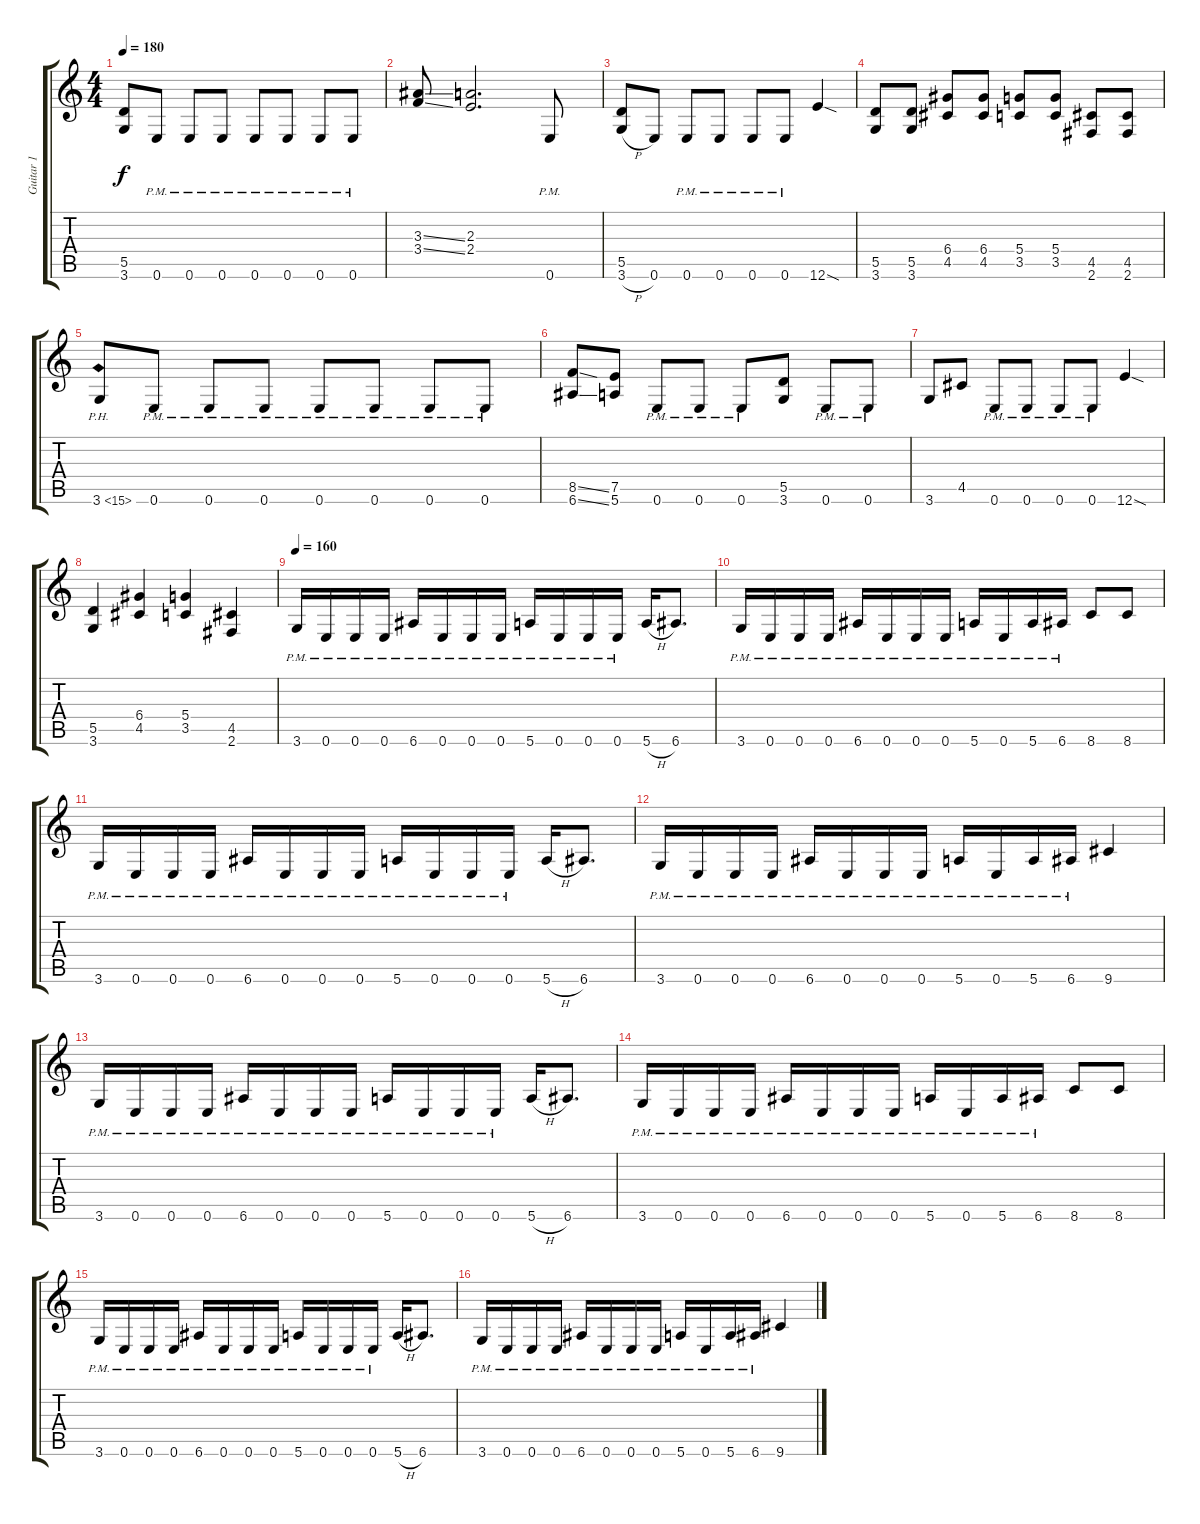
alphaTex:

\track ("Guitar 1" "Guitar 1") {instrument distortionguitar}
\staff {score tabs}
\tuning (E4 B3 G3 D3 A2 E2) {hide}
\ts (4 4)
\tempo 180
\clef g2
\ks c
(5.5 3.6).8{dy f} 0.6{pm}.8 0.6{pm}.8 0.6{pm}.8 0.6{pm}.8 0.6{pm}.8 0.6{pm}.8 0.6{pm}.8 |
(3.3{ss} 3.4{ss}).8 (2.3 2.4).2{d} 0.6{pm}.8 |
(5.5 3.6{h}).8 0.6.8 0.6{pm}.8 0.6{pm}.8 0.6{pm}.8 0.6{pm}.8 12.6{sod}.4 |
(5.5 3.6).8 (5.5 3.6).8 (6.4 4.5).8 (6.4 4.5).8 (5.4 3.5).8 (5.4 3.5).8 (4.5 2.6).8 (4.5 2.6).8 |
3.6{ph 12}.8 0.6{pm}.8 0.6{pm}.8 0.6{pm}.8 0.6{pm}.8 0.6{pm}.8 0.6{pm}.8 0.6{pm}.8 |
(8.5{ss} 6.6{ss}).8 (7.5 5.6).8 0.6{pm}.8 0.6{pm}.8 0.6{pm}.8 (5.5 3.6).8 0.6{pm}.8 0.6{pm}.8 |
3.6.8 4.5.8 0.6{pm}.8 0.6{pm}.8 0.6{pm}.8 0.6{pm}.8 12.6{sod}.4 |
(5.5 3.6).4 (6.4 4.5).4 (5.4 3.5).4 (4.5 2.6).4 |
\tempo 160
3.6{pm}.16 0.6{pm}.16 0.6{pm}.16 0.6{pm}.16 6.6{pm}.16 0.6{pm}.16 0.6{pm}.16 0.6{pm}.16 5.6{pm}.16 0.6{pm}.16 0.6{pm}.16 0.6{pm}.16 5.6{h}.16 6.6.8{d} |
3.6{pm}.16 0.6{pm}.16 0.6{pm}.16 0.6{pm}.16 6.6{pm}.16 0.6{pm}.16 0.6{pm}.16 0.6{pm}.16 5.6{pm}.16 0.6{pm}.16 5.6{pm}.16 6.6{pm}.16 8.6.8 8.6.8 |
3.6{pm}.16 0.6{pm}.16 0.6{pm}.16 0.6{pm}.16 6.6{pm}.16 0.6{pm}.16 0.6{pm}.16 0.6{pm}.16 5.6{pm}.16 0.6{pm}.16 0.6{pm}.16 0.6{pm}.16 5.6{h}.16 6.6.8{d} |
3.6{pm}.16 0.6{pm}.16 0.6{pm}.16 0.6{pm}.16 6.6{pm}.16 0.6{pm}.16 0.6{pm}.16 0.6{pm}.16 5.6{pm}.16 0.6{pm}.16 5.6{pm}.16 6.6{pm}.16 9.6.4 |
3.6{pm}.16 0.6{pm}.16 0.6{pm}.16 0.6{pm}.16 6.6{pm}.16 0.6{pm}.16 0.6{pm}.16 0.6{pm}.16 5.6{pm}.16 0.6{pm}.16 0.6{pm}.16 0.6{pm}.16 5.6{h}.16 6.6.8{d} |
3.6{pm}.16 0.6{pm}.16 0.6{pm}.16 0.6{pm}.16 6.6{pm}.16 0.6{pm}.16 0.6{pm}.16 0.6{pm}.16 5.6{pm}.16 0.6{pm}.16 5.6{pm}.16 6.6{pm}.16 8.6.8 8.6.8 |
3.6{pm}.16 0.6{pm}.16 0.6{pm}.16 0.6{pm}.16 6.6{pm}.16 0.6{pm}.16 0.6{pm}.16 0.6{pm}.16 5.6{pm}.16 0.6{pm}.16 0.6{pm}.16 0.6{pm}.16 5.6{h}.16 6.6.8{d} |
3.6{pm}.16 0.6{pm}.16 0.6{pm}.16 0.6{pm}.16 6.6{pm}.16 0.6{pm}.16 0.6{pm}.16 0.6{pm}.16 5.6{pm}.16 0.6{pm}.16 5.6{pm}.16 6.6{pm}.16 9.6.4
